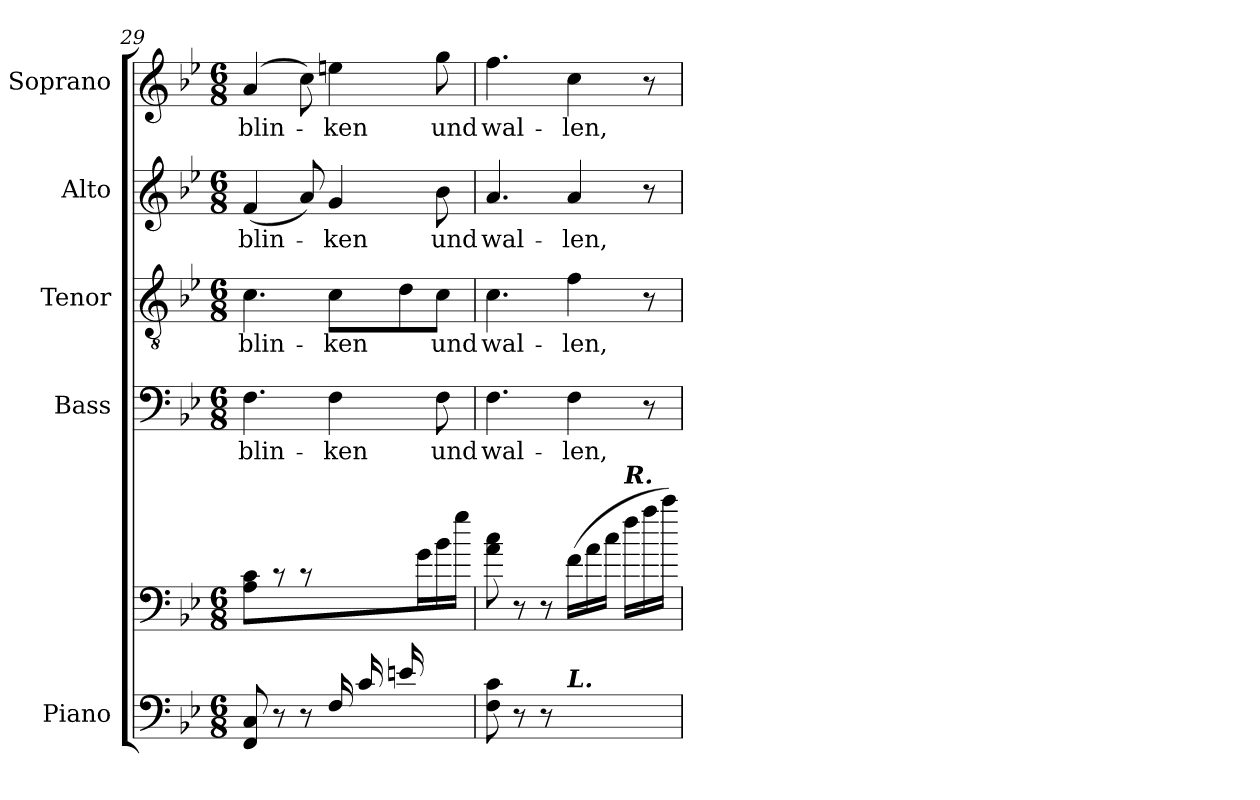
**kern	**kern	**kern	**text	**kern	**text	**kern	**text	**kern	**text
*part5	*part5	*part4	*part4	*part3	*part3	*part2	*part2	*part1	*part1
*staff6	*staff5	*staff4	*staff4	*staff3	*staff3	*staff2	*staff2	*staff1	*staff1
*I"Piano	*	*I"Bass	*	*I"Tenor	*	*I"Alto	*	*I"Soprano	*
*I'Pno	*	*	*	*	*	*	*	*I'Pno	*
*clefF4	*clefF4	*clefF4	*	*clefGv2	*	*clefG2	*	*clefG2	*
*k[b-e-]	*k[b-e-]	*k[b-e-]	*	*k[b-e-]	*	*k[b-e-]	*	*k[b-e-]	*
*B-:	*B-:	*B-:	*	*B-:	*	*B-:	*	*B-:	*
*M6/8	*M6/8	*M6/8	*	*M6/8	*	*M6/8	*	*M6/8	*
=29	=29	=29	=29	=29	=29	=29	=29	=29	=29
*^	*	*	*	*	*	*	*	*	*
!	!	!	!	!LO:LY:b	!	!LO:LY:b	!	!LO:LY:b	!	!LO:LY:b
4.ryy	8FF/ 8C/	8A/ 8c/	4.F\	blin-	4.c\	blin-	(<4f/	blin-	(>4a/	blin-
.	8r	8r	.	.	.	.	.	.	.	.
.	8r	8r	.	.	.	.	8a/)	.	8cc\)	.
!	!	!	!	!LO:LY:b	!	!LO:LY:b	!	!LO:LY:b	!	!LO:LY:b
(>16F/LL	4.ryy	8.ryy	4F\	-ken	8c\L	-ken	4g/	-ken	4een\	-ken
16c/	.	.	.	.	.	.	.	.	.	.
16en/	.	.	.	.	8d\	.	.	.	.	.
8.ryy	.	16g\	.	.	.	.	.	.	.	.
!	!	!	!	!LO:LY:b	!	!LO:LY:b	!	!LO:LY:b	!	!LO:LY:b
.	.	16b-\	8F\	und	8c\J	und	8b-\	und	8gg\	und
.	.	16gg\JJ)	.	.	.	.	.	.	.	.
*v	*v	*	*	*	*	*	*	*	*	*
=30	=30	=30	=30	=30	=30	=30	=30	=30	=30
!	!	!	!LO:LY:b	!	!LO:LY:b	!	!LO:LY:b	!	!LO:LY:b
8F\ 8c\	8a\ 8cc\	4.F\	wal-	4.c\	wal-	4.a/	wal-	4.ff\	wal-
8r	8r	.	.	.	.	.	.	.	.
8r	8r	.	.	.	.	.	.	.	.
!LO:TX:a:Bi:t=L.	!	!	!	!	!	!	!	!	!
!	!	!	!LO:LY:b	!	!LO:LY:b	!	!LO:LY:b	!	!LO:LY:b
4.ryy	(<16f\LL	4F\	-len,	4f\	-len,	4a/	-len,	4cc\	-len,
.	16a\	.	.	.	.	.	.	.	.
.	16cc\JJ	.	.	.	.	.	.	.	.
!	!LO:TX:a:Bi:t=R.	!	!	!	!	!	!	!	!
.	16ff\LL	.	.	.	.	.	.	.	.
.	16aa\	8r	.	8r	.	8r	.	8r	.
.	16ccc\JJ)	.	.	.	.	.	.	.	.
=	=	=	=	=	=	=	=	=	=
*-	*-	*-	*-	*-	*-	*-	*-	*-	*-
